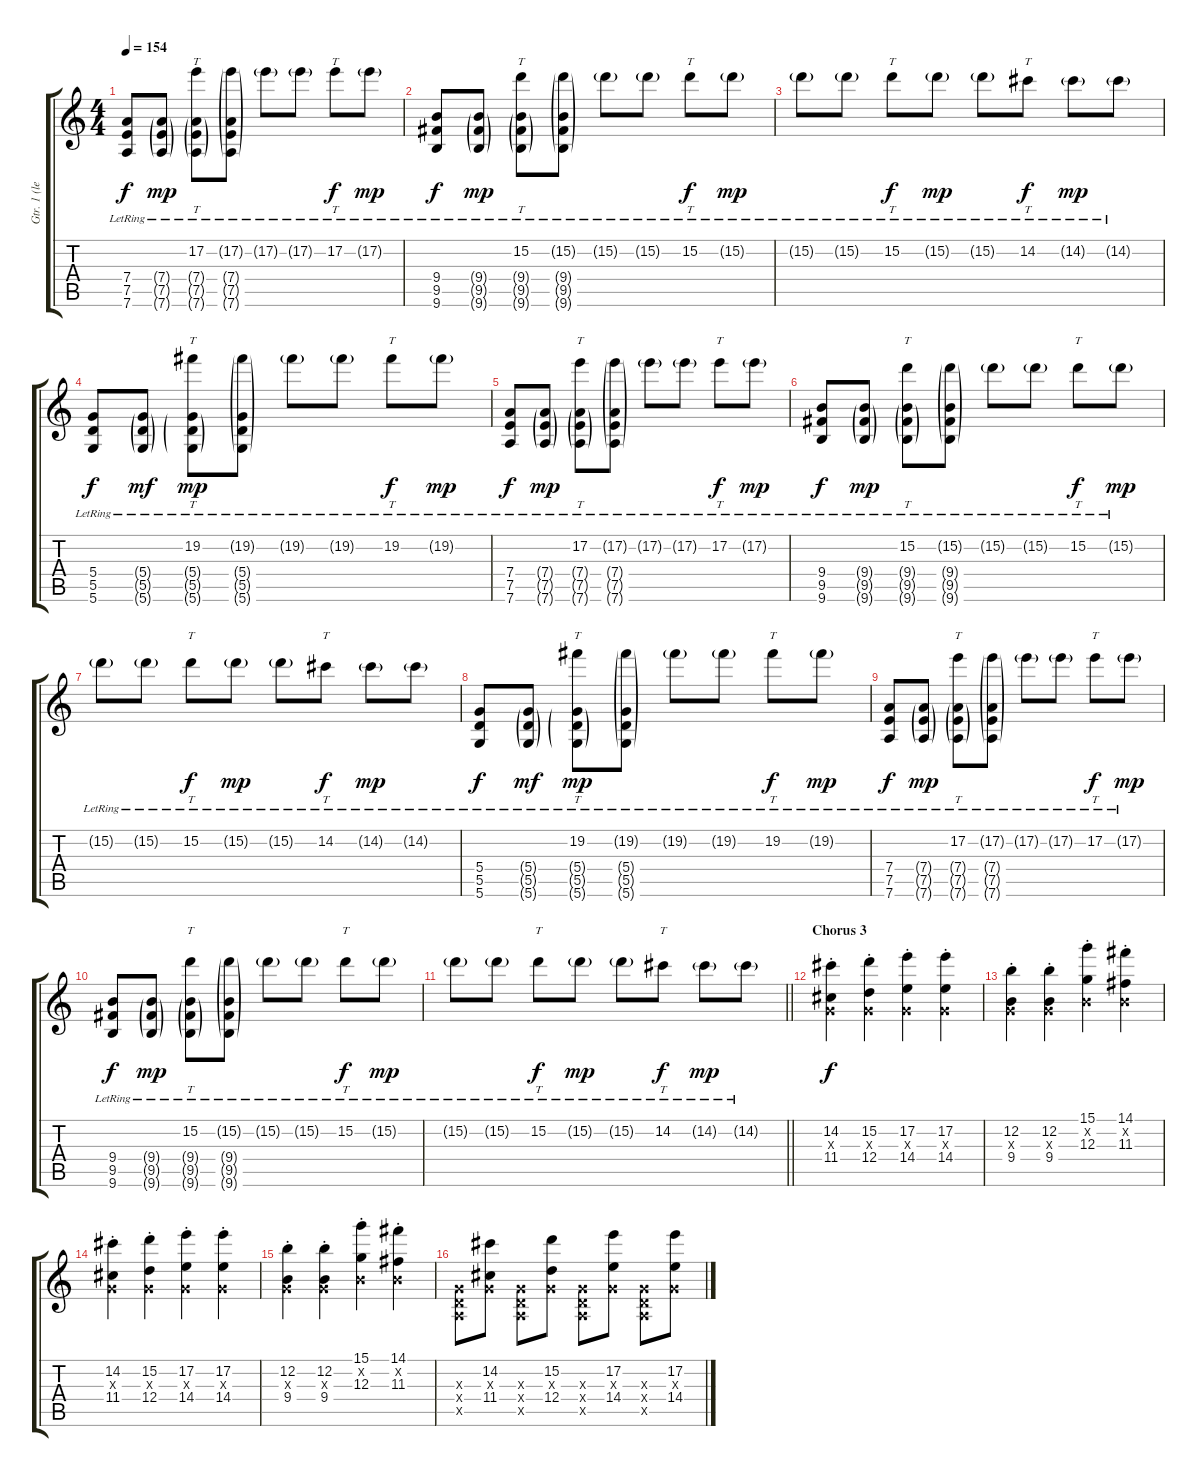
\track ("Gtr. 1 (left)" "Gtr. 1 (le") {instrument electricguitarjazz}
\staff {score tabs}
\tuning (E4 B3 G3 D3 A2 D2) {hide}
\ts (4 4)
\tempo 154
\clef g2
\ks c
(7.4{lr} 7.5{lr} 7.6{lr}).8{dy f} (7.4{g lr} 7.5{g lr} 7.6{g lr}).8{dy mp} (17.2{lr} 7.4{g lr} 7.5{g lr} 7.6{g lr}).8{tt} (17.2{g lr} 7.4{g lr} 7.5{g lr} 7.6{g lr}).8 17.2{g lr}.8 17.2{g lr}.8 17.2{lr}.8{tt dy f} 17.2{g lr}.8{dy mp} |
(9.4{lr} 9.5{lr} 9.6{lr}).8{dy f} (9.4{g lr} 9.5{g lr} 9.6{g lr}).8{dy mp} (15.2{lr} 9.4{g lr} 9.5{g lr} 9.6{g lr}).8{tt} (15.2{g lr} 9.4{g lr} 9.5{g lr} 9.6{g lr}).8 15.2{g lr}.8 15.2{g lr}.8 15.2{lr}.8{tt dy f} 15.2{g lr}.8{dy mp} |
15.2{g lr}.8 15.2{g lr}.8 15.2{lr}.8{tt dy f} 15.2{g lr}.8{dy mp} 15.2{g lr}.8 14.2{lr}.8{tt dy f} 14.2{g lr}.8{dy mp} 14.2{g lr}.8 |
(5.4{lr} 5.5{lr} 5.6{lr}).8{dy f} (5.4{g lr} 5.5{g lr} 5.6{g lr}).8{dy mf} (19.2{lr} 5.4{g lr} 5.5{g lr} 5.6{g lr}).8{tt dy mp} (19.2{g lr} 5.4{g lr} 5.5{g lr} 5.6{g lr}).8 19.2{g lr}.8 19.2{g lr}.8 19.2{lr}.8{tt dy f} 19.2{g lr}.8{dy mp} |
(7.4{lr} 7.5{lr} 7.6{lr}).8{dy f} (7.4{g lr} 7.5{g lr} 7.6{g lr}).8{dy mp} (17.2{lr} 7.4{g lr} 7.5{g lr} 7.6{g lr}).8{tt} (17.2{g lr} 7.4{g lr} 7.5{g lr} 7.6{g lr}).8 17.2{g lr}.8 17.2{g lr}.8 17.2{lr}.8{tt dy f} 17.2{g lr}.8{dy mp} |
(9.4{lr} 9.5{lr} 9.6{lr}).8{dy f} (9.4{g lr} 9.5{g lr} 9.6{g lr}).8{dy mp} (15.2{lr} 9.4{g lr} 9.5{g lr} 9.6{g lr}).8{tt} (15.2{g lr} 9.4{g lr} 9.5{g lr} 9.6{g lr}).8 15.2{g lr}.8 15.2{g lr}.8 15.2{lr}.8{tt dy f} 15.2{g lr}.8{dy mp} |
15.2{g lr}.8 15.2{g lr}.8 15.2{lr}.8{tt dy f} 15.2{g lr}.8{dy mp} 15.2{g lr}.8 14.2{lr}.8{tt dy f} 14.2{g lr}.8{dy mp} 14.2{g lr}.8 |
(5.4{lr} 5.5{lr} 5.6{lr}).8{dy f} (5.4{g lr} 5.5{g lr} 5.6{g lr}).8{dy mf} (19.2{lr} 5.4{g lr} 5.5{g lr} 5.6{g lr}).8{tt dy mp} (19.2{g lr} 5.4{g lr} 5.5{g lr} 5.6{g lr}).8 19.2{g lr}.8 19.2{g lr}.8 19.2{lr}.8{tt dy f} 19.2{g lr}.8{dy mp} |
(7.4{lr} 7.5{lr} 7.6{lr}).8{dy f} (7.4{g lr} 7.5{g lr} 7.6{g lr}).8{dy mp} (17.2{lr} 7.4{g lr} 7.5{g lr} 7.6{g lr}).8{tt} (17.2{g lr} 7.4{g lr} 7.5{g lr} 7.6{g lr}).8 17.2{g lr}.8 17.2{g lr}.8 17.2{lr}.8{tt dy f} 17.2{g lr}.8{dy mp} |
(9.4{lr} 9.5{lr} 9.6{lr}).8{dy f} (9.4{g lr} 9.5{g lr} 9.6{g lr}).8{dy mp} (15.2{lr} 9.4{g lr} 9.5{g lr} 9.6{g lr}).8{tt} (15.2{g lr} 9.4{g lr} 9.5{g lr} 9.6{g lr}).8 15.2{g lr}.8 15.2{g lr}.8 15.2{lr}.8{tt dy f} 15.2{g lr}.8{dy mp} |
\barLineRight lightlight
15.2{g lr}.8 15.2{g lr}.8 15.2{lr}.8{tt dy f} 15.2{g lr}.8{dy mp} 15.2{g lr}.8 14.2{lr}.8{tt dy f} 14.2{g lr}.8{dy mp} 14.2{g lr}.8 |
\section ("" "Chorus 3")
(14.2{st} 0.3{x} 11.4{st}).4{dy f instrument overdrivenguitar} (15.2{st} 0.3{x} 12.4{st}).4 (17.2{st} 0.3{x} 14.4{st}).4 (17.2{st} 0.3{x} 14.4{st}).4 |
(12.2{st} 0.3{x} 9.4{st}).4 (12.2{st} 0.3{x} 9.4{st}).4 (15.1{st} 0.2{x} 12.3{st}).4 (14.1{st} 0.2{x} 11.3{st}).4 |
(14.2{st} 0.3{x} 11.4{st}).4 (15.2{st} 0.3{x} 12.4{st}).4 (17.2{st} 0.3{x} 14.4{st}).4 (17.2{st} 0.3{x} 14.4{st}).4 |
(12.2{st} 0.3{x} 9.4{st}).4 (12.2{st} 0.3{x} 9.4{st}).4 (15.1{st} 0.2{x} 12.3{st}).4 (14.1{st} 0.2{x} 11.3{st}).4 |
(0.3{x} 0.4{x} 0.5{x}).8 (14.2 0.3{x} 11.4).8 (0.3{x} 0.4{x} 0.5{x}).8 (15.2 0.3{x} 12.4).8 (0.3{x} 0.4{x} 0.5{x}).8 (17.2 0.3{x} 14.4).8 (0.3{x} 0.4{x} 0.5{x}).8 (17.2 0.3{x} 14.4).8
